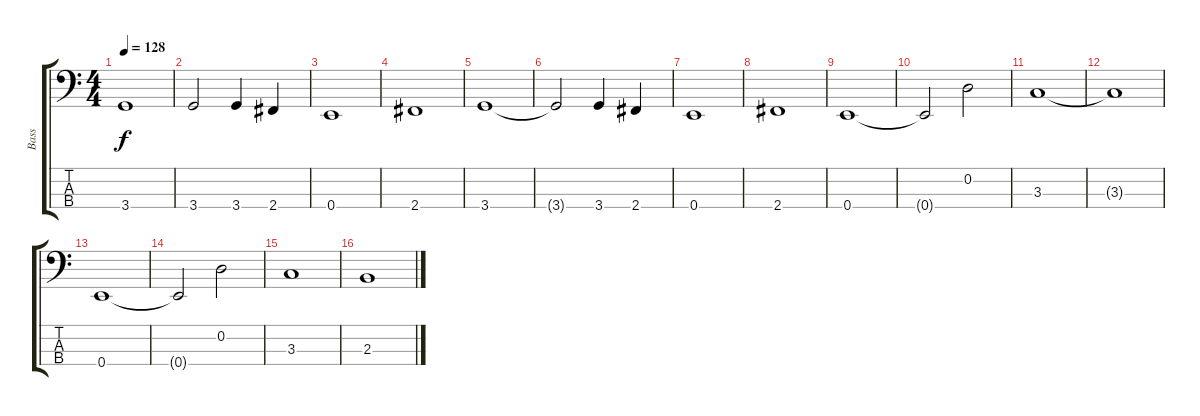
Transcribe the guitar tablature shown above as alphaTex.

\track ("Bass" "Bass") {instrument electricbasspick}
\staff {score tabs}
\tuning (G2 D2 A1 E1) {hide}
\ts (4 4)
\tempo 128
\clef f4
\ks c
3.4.1{dy f} |
3.4.2 3.4.4 2.4.4 |
0.4.1 |
2.4.1 |
3.4.1 |
3.4{t}.2 3.4.4 2.4.4 |
0.4.1 |
2.4.1 |
0.4.1 |
0.4{t}.2 0.2.2 |
3.3.1 |
3.3{t}.1 |
0.4.1 |
0.4{t}.2 0.2.2 |
3.3.1 |
2.3.1
